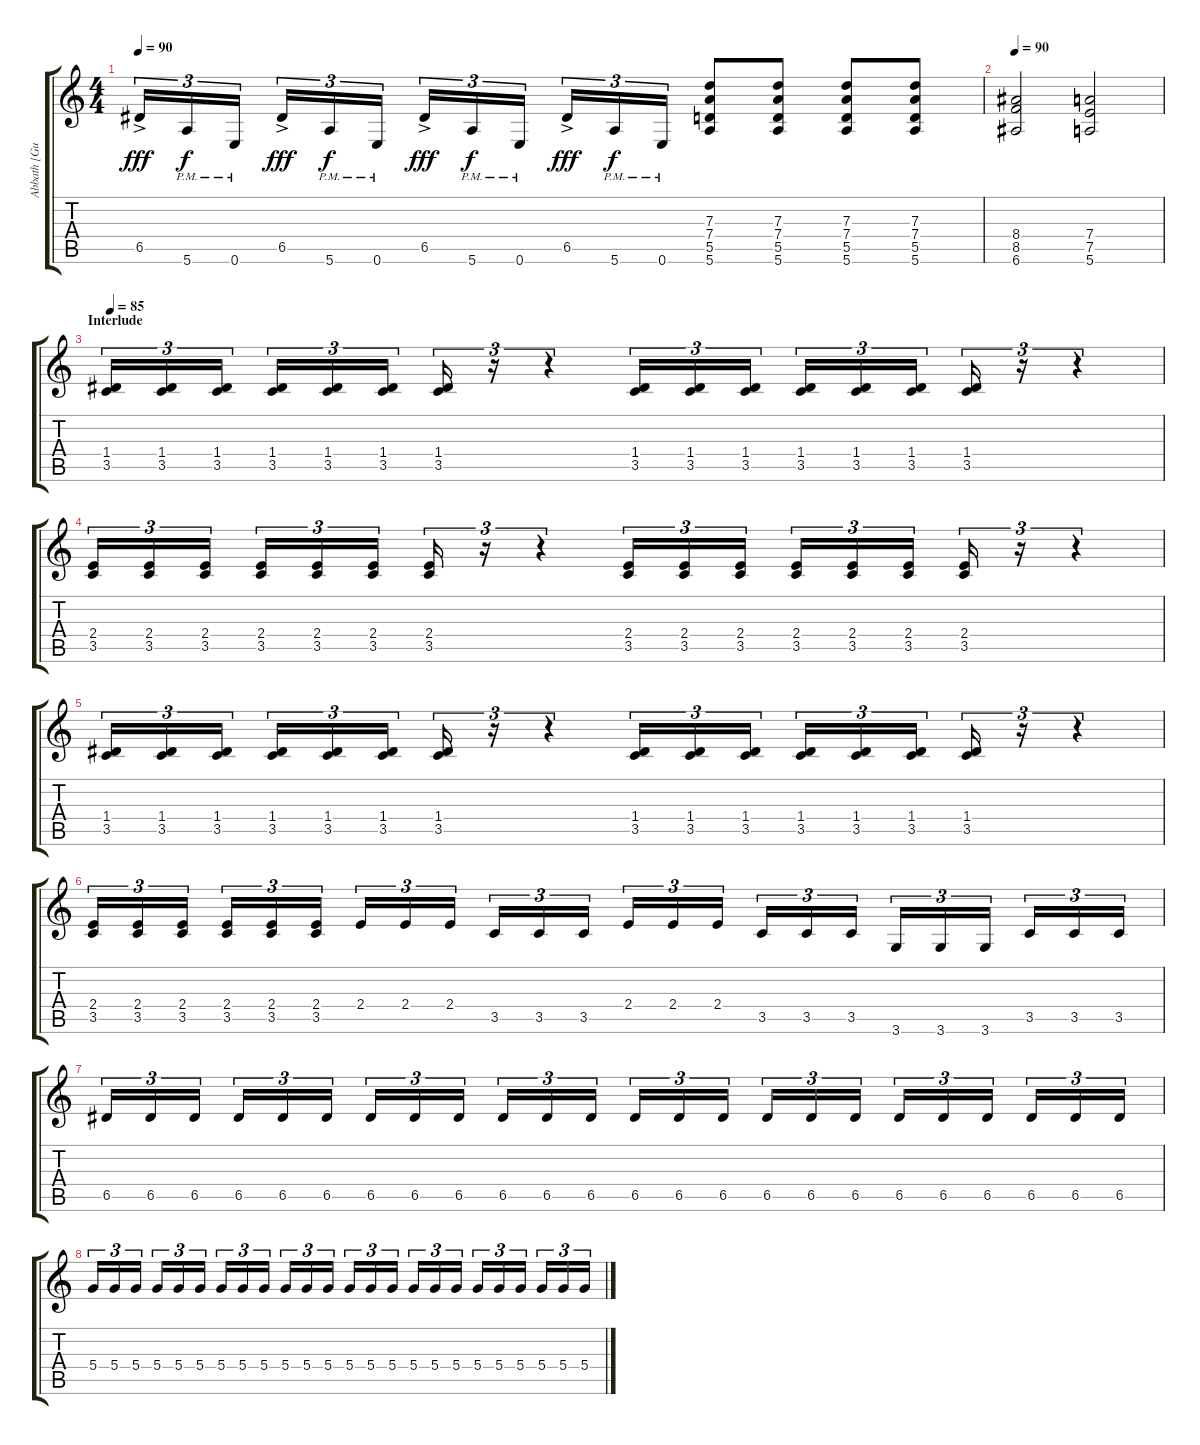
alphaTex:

\track ("Abbath [Guitar]" "Abbath [Gu") {instrument distortionguitar}
\staff {score tabs}
\tuning (E4 B3 G3 D3 A2 E2) {hide}
\ts (4 4)
\tempo 90
\clef g2
\ks c
6.5{ac}.16{tu (3 2) dy fff} 5.6{pm}.16{tu (3 2) dy f} 0.6{pm}.16{tu (3 2)} 6.5{ac}.16{tu (3 2) dy fff} 5.6{pm}.16{tu (3 2) dy f} 0.6{pm}.16{tu (3 2)} 6.5{ac}.16{tu (3 2) dy fff} 5.6{pm}.16{tu (3 2) dy f} 0.6{pm}.16{tu (3 2)} 6.5{ac}.16{tu (3 2) dy fff} 5.6{pm}.16{tu (3 2) dy f} 0.6{pm}.16{tu (3 2)} (7.3 7.4 5.5 5.6).8 (7.3 7.4 5.5 5.6).8 (7.3 7.4 5.5 5.6).8 (7.3 7.4 5.5 5.6).8 |
\tempo 90
(8.4 8.5 6.6).2 (7.4 7.5 5.6).2 |
\section ("" "Interlude")
\tempo 85
(1.4 3.5).16{tu (3 2)} (1.4 3.5).16{tu (3 2)} (1.4 3.5).16{tu (3 2)} (1.4 3.5).16{tu (3 2)} (1.4 3.5).16{tu (3 2)} (1.4 3.5).16{tu (3 2)} (1.4 3.5).16{tu (3 2)} r.16{tu (3 2)} r.4{tu (3 2)} (1.4 3.5).16{tu (3 2)} (1.4 3.5).16{tu (3 2)} (1.4 3.5).16{tu (3 2)} (1.4 3.5).16{tu (3 2)} (1.4 3.5).16{tu (3 2)} (1.4 3.5).16{tu (3 2)} (1.4 3.5).16{tu (3 2)} r.16{tu (3 2)} r.4{tu (3 2)} |
(2.4 3.5).16{tu (3 2)} (2.4 3.5).16{tu (3 2)} (2.4 3.5).16{tu (3 2)} (2.4 3.5).16{tu (3 2)} (2.4 3.5).16{tu (3 2)} (2.4 3.5).16{tu (3 2)} (2.4 3.5).16{tu (3 2)} r.16{tu (3 2)} r.4{tu (3 2)} (2.4 3.5).16{tu (3 2)} (2.4 3.5).16{tu (3 2)} (2.4 3.5).16{tu (3 2)} (2.4 3.5).16{tu (3 2)} (2.4 3.5).16{tu (3 2)} (2.4 3.5).16{tu (3 2)} (2.4 3.5).16{tu (3 2)} r.16{tu (3 2)} r.4{tu (3 2)} |
(1.4 3.5).16{tu (3 2)} (1.4 3.5).16{tu (3 2)} (1.4 3.5).16{tu (3 2)} (1.4 3.5).16{tu (3 2)} (1.4 3.5).16{tu (3 2)} (1.4 3.5).16{tu (3 2)} (1.4 3.5).16{tu (3 2)} r.16{tu (3 2)} r.4{tu (3 2)} (1.4 3.5).16{tu (3 2)} (1.4 3.5).16{tu (3 2)} (1.4 3.5).16{tu (3 2)} (1.4 3.5).16{tu (3 2)} (1.4 3.5).16{tu (3 2)} (1.4 3.5).16{tu (3 2)} (1.4 3.5).16{tu (3 2)} r.16{tu (3 2)} r.4{tu (3 2)} |
(2.4 3.5).16{tu (3 2)} (2.4 3.5).16{tu (3 2)} (2.4 3.5).16{tu (3 2)} (2.4 3.5).16{tu (3 2)} (2.4 3.5).16{tu (3 2)} (2.4 3.5).16{tu (3 2)} 2.4.16{tu (3 2)} 2.4.16{tu (3 2)} 2.4.16{tu (3 2)} 3.5.16{tu (3 2)} 3.5.16{tu (3 2)} 3.5.16{tu (3 2)} 2.4.16{tu (3 2)} 2.4.16{tu (3 2)} 2.4.16{tu (3 2)} 3.5.16{tu (3 2)} 3.5.16{tu (3 2)} 3.5.16{tu (3 2)} 3.6.16{tu (3 2)} 3.6.16{tu (3 2)} 3.6.16{tu (3 2)} 3.5.16{tu (3 2)} 3.5.16{tu (3 2)} 3.5.16{tu (3 2)} |
6.5.16{tu (3 2)} 6.5.16{tu (3 2)} 6.5.16{tu (3 2)} 6.5.16{tu (3 2)} 6.5.16{tu (3 2)} 6.5.16{tu (3 2)} 6.5.16{tu (3 2)} 6.5.16{tu (3 2)} 6.5.16{tu (3 2)} 6.5.16{tu (3 2)} 6.5.16{tu (3 2)} 6.5.16{tu (3 2)} 6.5.16{tu (3 2)} 6.5.16{tu (3 2)} 6.5.16{tu (3 2)} 6.5.16{tu (3 2)} 6.5.16{tu (3 2)} 6.5.16{tu (3 2)} 6.5.16{tu (3 2)} 6.5.16{tu (3 2)} 6.5.16{tu (3 2)} 6.5.16{tu (3 2)} 6.5.16{tu (3 2)} 6.5.16{tu (3 2)} |
5.4.16{tu (3 2)} 5.4.16{tu (3 2)} 5.4.16{tu (3 2)} 5.4.16{tu (3 2)} 5.4.16{tu (3 2)} 5.4.16{tu (3 2)} 5.4.16{tu (3 2)} 5.4.16{tu (3 2)} 5.4.16{tu (3 2)} 5.4.16{tu (3 2)} 5.4.16{tu (3 2)} 5.4.16{tu (3 2)} 5.4.16{tu (3 2)} 5.4.16{tu (3 2)} 5.4.16{tu (3 2)} 5.4.16{tu (3 2)} 5.4.16{tu (3 2)} 5.4.16{tu (3 2)} 5.4.16{tu (3 2)} 5.4.16{tu (3 2)} 5.4.16{tu (3 2)} 5.4.16{tu (3 2)} 5.4.16{tu (3 2)} 5.4.16{tu (3 2)}
